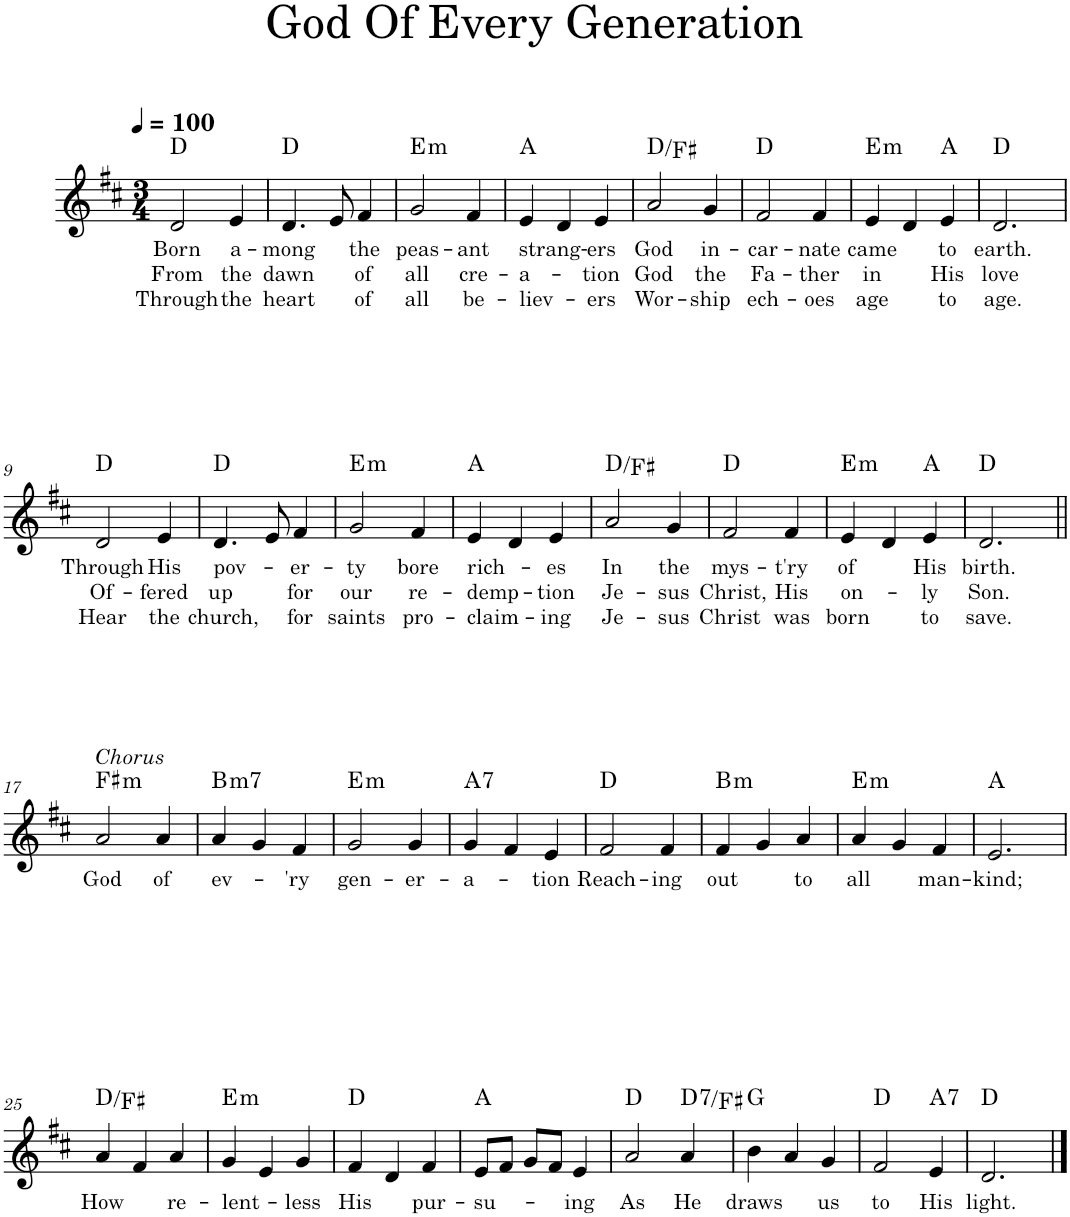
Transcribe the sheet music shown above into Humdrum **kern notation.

**kern	**text	**text	**text	**harte
*part1	*part1	*part1	*part1	*part1
*staff1	*staff1	*staff1	*staff1	*
*I"Piano	*	*	*	*
*I'Pno.	*	*	*	*
*clefG2	*	*	*	*
*k[f#c#]	*	*	*	*
*M3/4	*	*	*	*
*MM100	*	*	*	*
=1	=1	=1	=1	=1
!	!LO:LY:b	!LO:LY:b	!LO:LY:b	!
2d/	Born	From	Through	D:maj
!	!LO:LY:b	!LO:LY:b	!LO:LY:b	!
4e/	a-	the	the	.
=2	=2	=2	=2	=2
!	!LO:LY:b	!LO:LY:b	!LO:LY:b	!
4.d/	-mong	dawn	heart	D:maj
8e/	.	.	.	.
!	!LO:LY:b	!LO:LY:b	!LO:LY:b	!
4f#/	the	of	of	.
=3	=3	=3	=3	=3
!	!LO:LY:b	!LO:LY:b	!LO:LY:b	!LO:H:kt=m
2g/	peas-	all	all	E:min
!	!LO:LY:b	!LO:LY:b	!LO:LY:b	!
4f#/	-ant	cre-	be-	.
=4	=4	=4	=4	=4
!	!LO:LY:b	!LO:LY:b	!LO:LY:b	!
4e/	strang-	-a-	-liev-	A:maj
4d/	.	.	.	.
!	!LO:LY:b	!LO:LY:b	!LO:LY:b	!
4e/	-ers	-tion	-ers	.
=5	=5	=5	=5	=5
!	!LO:LY:b	!LO:LY:b	!LO:LY:b	!
2a/	God	God	Wor-	D:maj/3
!	!LO:LY:b	!LO:LY:b	!LO:LY:b	!
4g/	in-	the	-ship	.
=6	=6	=6	=6	=6
!	!LO:LY:b	!LO:LY:b	!LO:LY:b	!
2f#/	-car-	Fa-	ech-	D:maj
!	!LO:LY:b	!LO:LY:b	!LO:LY:b	!
4f#/	-nate	-ther	-oes	.
=7	=7	=7	=7	=7
!	!LO:LY:b	!LO:LY:b	!LO:LY:b	!LO:H:kt=m
4e/	came	in	age	E:min
4d/	.	.	.	.
!	!LO:LY:b	!LO:LY:b	!LO:LY:b	!
4e/	to	His	to	A:maj
=8	=8	=8	=8	=8
!	!LO:LY:b	!LO:LY:b	!LO:LY:b	!
2.d/	earth.	love	age.	D:maj
!!LO:LB:g=z
=9	=9	=9	=9	=9
!	!LO:LY:b	!LO:LY:b	!LO:LY:b	!
2d/	Through	Of-	Hear	D:maj
!	!LO:LY:b	!LO:LY:b	!LO:LY:b	!
4e/	His	-fered	the	.
=10	=10	=10	=10	=10
!	!LO:LY:b	!LO:LY:b	!LO:LY:b	!
4.d/	pov-	up	church,	D:maj
8e/	.	.	.	.
!	!LO:LY:b	!LO:LY:b	!LO:LY:b	!
4f#/	-er-	for	for	.
=11	=11	=11	=11	=11
!	!LO:LY:b	!LO:LY:b	!LO:LY:b	!LO:H:kt=m
2g/	-ty	our	saints	E:min
!	!LO:LY:b	!LO:LY:b	!LO:LY:b	!
4f#/	bore	re-	pro-	.
=12	=12	=12	=12	=12
!	!LO:LY:b	!LO:LY:b	!LO:LY:b	!
4e/	rich-	-demp-	-claim-	A:maj
4d/	.	.	.	.
!	!LO:LY:b	!LO:LY:b	!LO:LY:b	!
4e/	-es	-tion	-ing	.
=13	=13	=13	=13	=13
!	!LO:LY:b	!LO:LY:b	!LO:LY:b	!
2a/	In	Je-	Je-	D:maj/3
!	!LO:LY:b	!LO:LY:b	!LO:LY:b	!
4g/	the	-sus	-sus	.
=14	=14	=14	=14	=14
!	!LO:LY:b	!LO:LY:b	!LO:LY:b	!
2f#/	mys-	Christ,	Christ	D:maj
!	!LO:LY:b	!LO:LY:b	!LO:LY:b	!
4f#/	-t'ry	His	was	.
=15	=15	=15	=15	=15
!	!LO:LY:b	!LO:LY:b	!LO:LY:b	!LO:H:kt=m
4e/	of	on-	born	E:min
4d/	.	.	.	.
!	!LO:LY:b	!LO:LY:b	!LO:LY:b	!
4e/	His	-ly	to	A:maj
=16	=16	=16	=16	=16
!	!LO:LY:b	!LO:LY:b	!LO:LY:b	!
2.d/	birth.	Son.	save.	D:maj
!!LO:LB:g=z
=17||	=17||	=17||	=17||	=17||
!LO:TX:a:i:t=Chorus	!	!	!	!
!	!LO:LY:b	!	!	!LO:H:kt=m
2a/	God	.	.	F#:min
!	!LO:LY:b	!	!	!
4a/	of	.	.	.
=18	=18	=18	=18	=18
!	!LO:LY:b	!	!	!LO:H:kt=m7
4a/	ev-	.	.	B:min7
4g/	.	.	.	.
!	!LO:LY:b	!	!	!
4f#/	-'ry	.	.	.
=19	=19	=19	=19	=19
!	!LO:LY:b	!	!	!LO:H:kt=m
2g/	gen-	.	.	E:min
!	!LO:LY:b	!	!	!
4g/	-er-	.	.	.
=20	=20	=20	=20	=20
!	!LO:LY:b	!	!	!LO:H:kt=7
4g/	-a-	.	.	A:7
4f#/	.	.	.	.
!	!LO:LY:b	!	!	!
4e/	-tion	.	.	.
=21	=21	=21	=21	=21
!	!LO:LY:b	!	!	!
2f#/	Reach-	.	.	D:maj
!	!LO:LY:b	!	!	!
4f#/	-ing	.	.	.
=22	=22	=22	=22	=22
!	!LO:LY:b	!	!	!LO:H:kt=m
4f#/	out	.	.	B:min
4g/	.	.	.	.
!	!LO:LY:b	!	!	!
4a/	to	.	.	.
=23	=23	=23	=23	=23
!	!LO:LY:b	!	!	!LO:H:kt=m
4a/	all	.	.	E:min
4g/	.	.	.	.
!	!LO:LY:b	!	!	!
4f#/	man-	.	.	.
=24	=24	=24	=24	=24
!	!LO:LY:b	!	!	!
2.e/	-kind;	.	.	A:maj
!!LO:LB:g=z
=25	=25	=25	=25	=25
!	!LO:LY:b	!	!	!
4a/	How	.	.	D:maj/3
4f#/	.	.	.	.
!	!LO:LY:b	!	!	!
4a/	re-	.	.	.
=26	=26	=26	=26	=26
!	!LO:LY:b	!	!	!LO:H:kt=m
4g/	-lent-	.	.	E:min
4e/	.	.	.	.
!	!LO:LY:b	!	!	!
4g/	-less	.	.	.
=27	=27	=27	=27	=27
!	!LO:LY:b	!	!	!
4f#/	His	.	.	D:maj
4d/	.	.	.	.
!	!LO:LY:b	!	!	!
4f#/	pur-	.	.	.
=28	=28	=28	=28	=28
!	!LO:LY:b	!	!	!
8e/L	-su-	.	.	A:maj
8f#/J	.	.	.	.
8g/L	.	.	.	.
8f#/J	.	.	.	.
!	!LO:LY:b	!	!	!
4e/	ing	.	.	.
=29	=29	=29	=29	=29
!	!LO:LY:b	!	!	!
2a/	As	.	.	D:maj
!	!LO:LY:b	!	!	!LO:H:kt=7
4a/	He	.	.	D:7/3
=30	=30	=30	=30	=30
!	!LO:LY:b	!	!	!
4b\	draws	.	.	G:maj
4a/	.	.	.	.
!	!LO:LY:b	!	!	!
4g/	us	.	.	.
=31	=31	=31	=31	=31
!	!LO:LY:b	!	!	!
2f#/	to	.	.	D:maj
!	!LO:LY:b	!	!	!LO:H:kt=7
4e/	His	.	.	A:7
=32	=32	=32	=32	=32
!	!LO:LY:b	!	!	!
2.d/	light.	.	.	D:maj
==	==	==	==	==
*-	*-	*-	*-	*-
